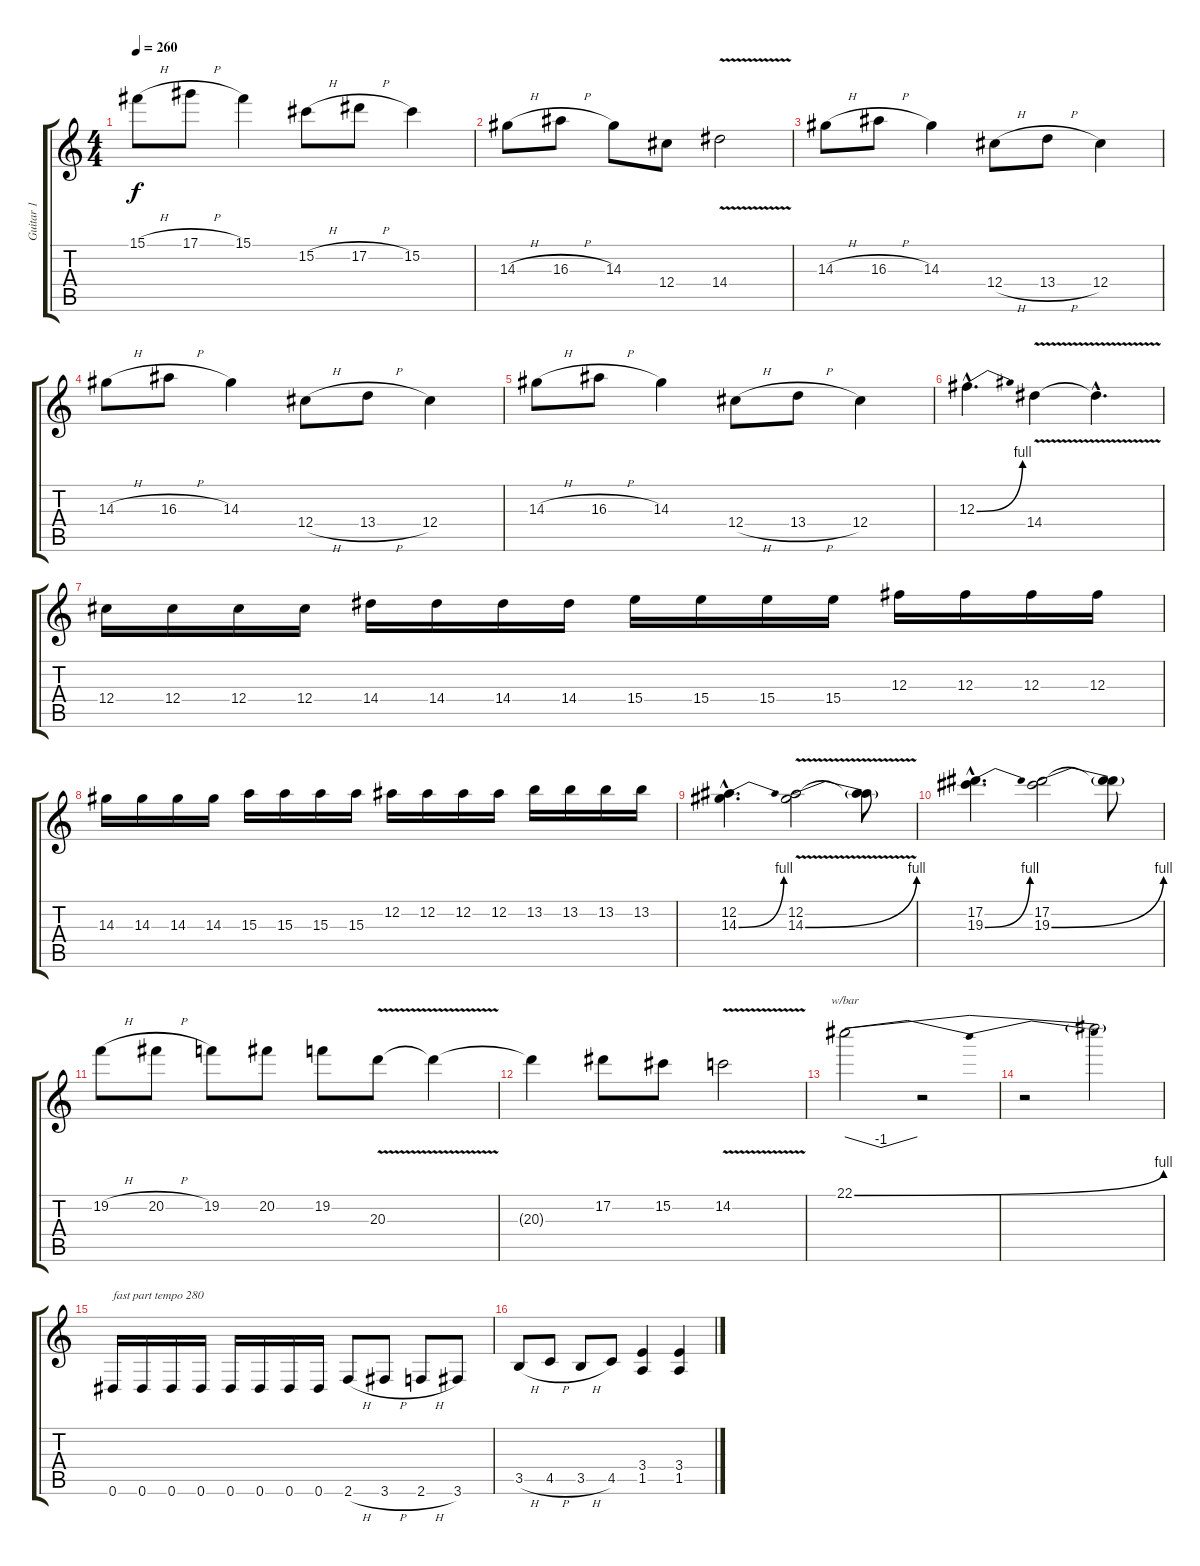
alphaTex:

\track ("Guitar 1" "Guitar 1") {instrument distortionguitar}
\staff {score tabs}
\tuning (Eb4 Bb3 Gb3 Db3 Ab2 Eb2) {hide}
\ts (4 4)
\tempo 260
\clef g2
\ks c
15.1{h}.8{dy f} 17.1{h}.8 15.1.4 15.2{h}.8 17.2{h}.8 15.2.4 |
14.3{h}.8 16.3{h}.8 14.3.8 12.4.8 14.4{v}.2 |
14.3{h}.8 16.3{h}.8 14.3.4 12.4{h}.8 13.4{h}.8 12.4.4 |
14.3{h}.8 16.3{h}.8 14.3.4 12.4{h}.8 13.4{h}.8 12.4.4 |
14.3{h}.8 16.3{h}.8 14.3.4 12.4{h}.8 13.4{h}.8 12.4.4 |
12.3{be (bend 0 0 60 4) hac}.4{d} 14.4{v}.4 14.4{hac t}.4{d} |
12.4.16 12.4.16 12.4.16 12.4.16 14.4.16 14.4.16 14.4.16 14.4.16 15.4.16 15.4.16 15.4.16 15.4.16 12.3.16 12.3.16 12.3.16 12.3.16 |
14.3.16 14.3.16 14.3.16 14.3.16 15.3.16 15.3.16 15.3.16 15.3.16 12.2.16 12.2.16 12.2.16 12.2.16 13.2.16 13.2.16 13.2.16 13.2.16 |
(12.2{hac} 14.3{be (bend 0 0 60 4) hac}).4{d} (12.2{v} 14.3{be (bend 0 0 60 4) v}).2 (12.2{t} 14.3{t}).8 |
(17.2{hac} 19.3{be (bend 0 0 60 4) hac}).4{d} (17.2 19.3{be (bend 0 0 60 4)}).2 (17.2{t} 19.3{t}).8 |
19.2{h}.8 20.2{h}.8 19.2.8 20.2.8 19.2.8 20.3{v}.8 20.3{t}.4 |
20.3{t}.4 17.2.8 15.2.8 14.2{v}.2 |
22.1{be (bend 0 0 60 4)}.2{tbe (dip default 0 0 30 -4 60 0)} r.2 |
r.2 22.1{t}.2 |
0.6.16{txt "fast part tempo 280"} 0.6.16 0.6.16 0.6.16 0.6.16 0.6.16 0.6.16 0.6.16 2.6{h}.8 3.6{h}.8 2.6{h}.8 3.6.8 |
3.5{h}.8 4.5{h}.8 3.5{h}.8 4.5.8 (3.4 1.5).4 (3.4 1.5).4
